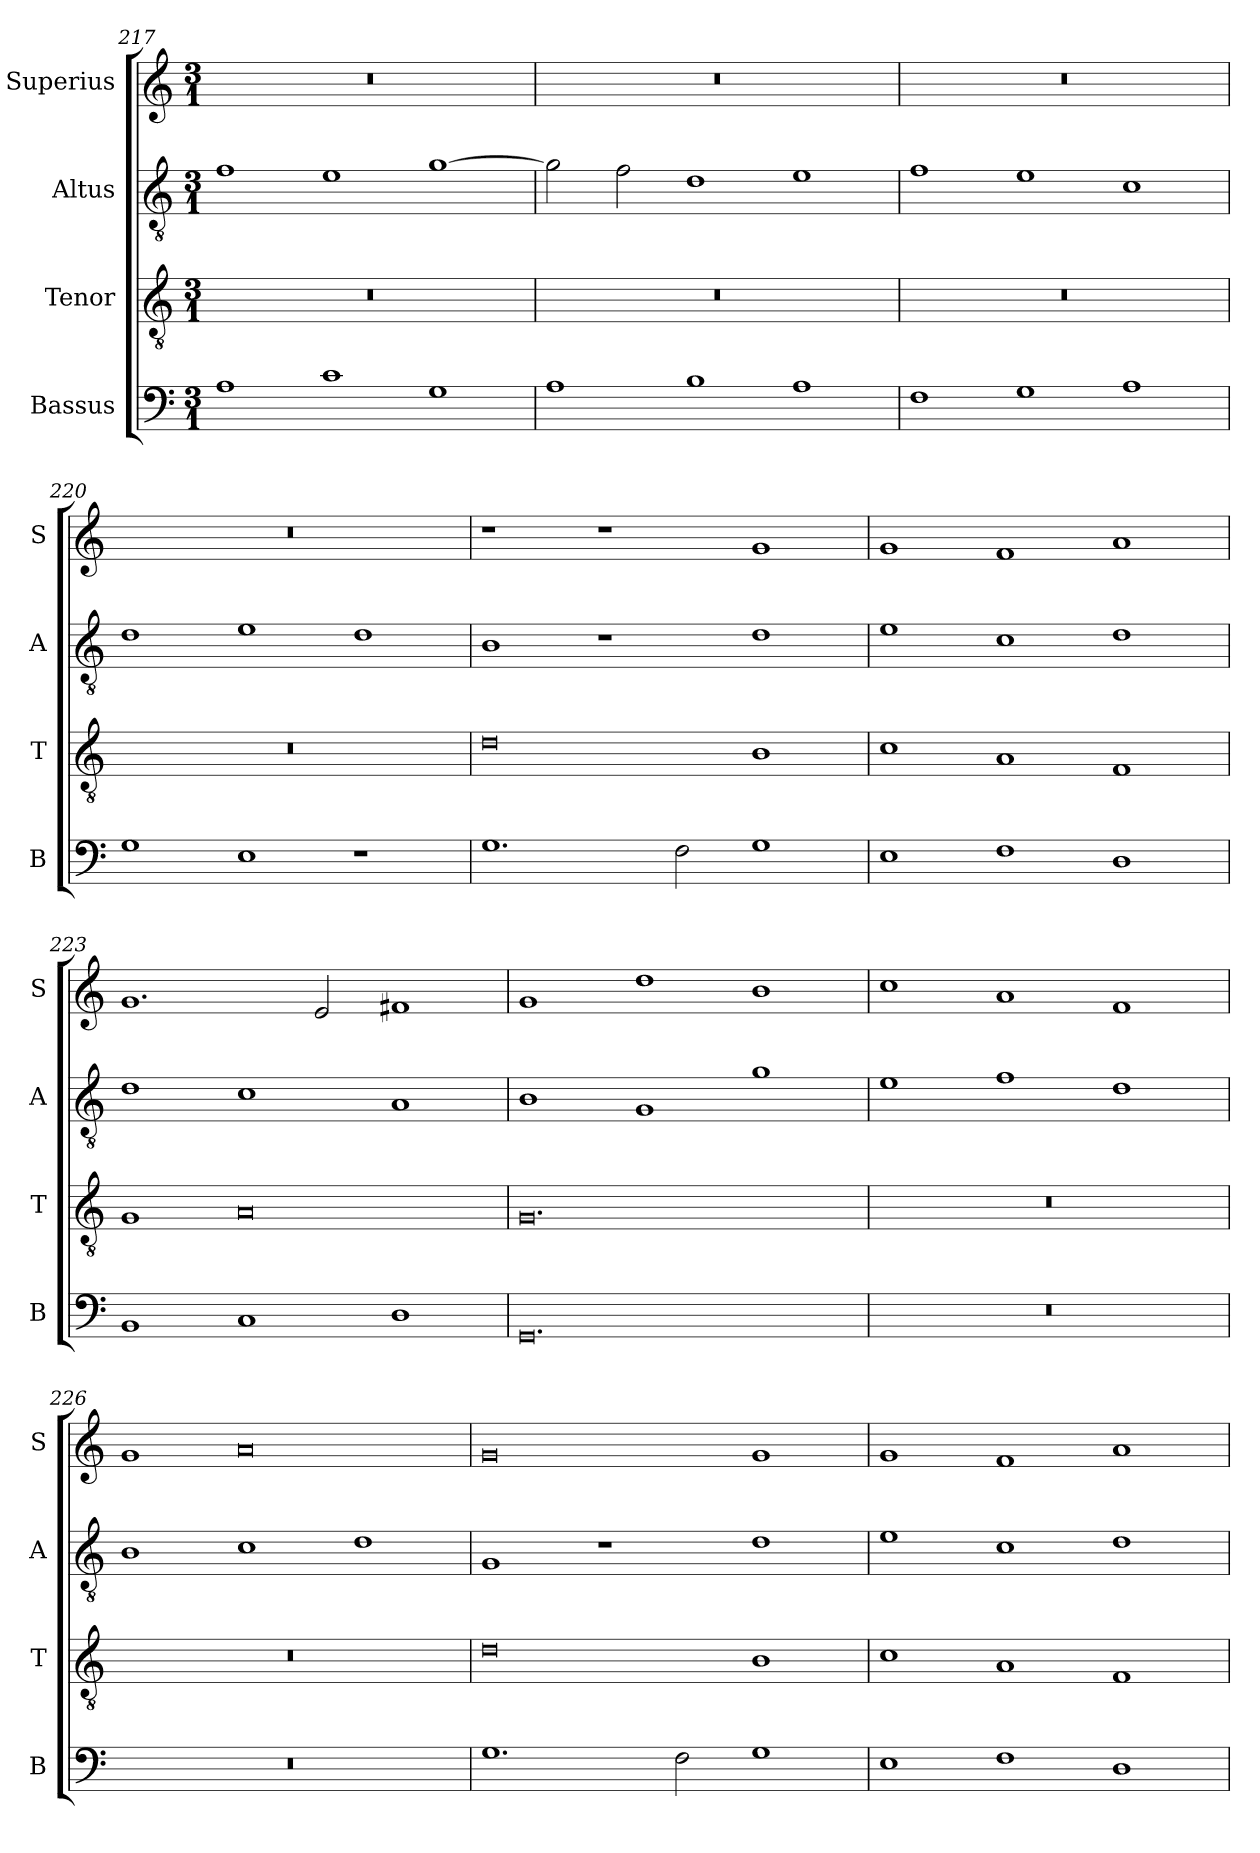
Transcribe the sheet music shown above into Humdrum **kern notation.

**kern	**kern	**kern	**kern
*part4	*part3	*part2	*part1
*staff4	*staff3	*staff2	*staff1
*I"Bassus	*I"Tenor	*I"Altus	*I"Superius
*I'B	*I'T	*I'A	*I'S
*clefF4	*clefGv2	*clefGv2	*clefG2
*k[]	*k[]	*k[]	*k[]
*M3/1	*M3/1	*M3/1	*M3/1
=217	=217	=217	=217
1A	0.r	1f	0.r
1c	.	1e	.
1G	.	[1g	.
=218	=218	=218	=218
1A	0.r	2g\]	0.r
.	.	2f\	.
1B	.	1d	.
1A	.	1e	.
=219	=219	=219	=219
1F	0.r	1f	0.r
1G	.	1e	.
1A	.	1c	.
=220	=220	=220	=220
1G	0.r	1d	0.r
1E	.	1e	.
1r	.	1d	.
=221	=221	=221	=221
1.G	0d	1B	1r
.	.	1r	1r
2F\	.	.	.
1G	1B	1d	1g
=222	=222	=222	=222
1E	1c	1e	1g
1F	1A	1c	1f
1D	1F	1d	1a
=223	=223	=223	=223
1BB	1G	1d	1.g
1C	0A	1c	.
.	.	.	2e/
1D	.	1A	1f#X
=224	=224	=224	=224
0.GG	0.G	1B	1g
.	.	1G	1dd
.	.	1g	1b
=225	=225	=225	=225
0.r	0.r	1e	1cc
.	.	1f	1a
.	.	1d	1f
=226	=226	=226	=226
0.r	0.r	1B	1g
.	.	1c	0a
.	.	1d	.
=227	=227	=227	=227
1.G	0d	1G	0g
.	.	1r	.
2F\	.	.	.
1G	1B	1d	1g
=228	=228	=228	=228
1E	1c	1e	1g
1F	1A	1c	1f
1D	1F	1d	1a
=	=	=	=
*-	*-	*-	*-
